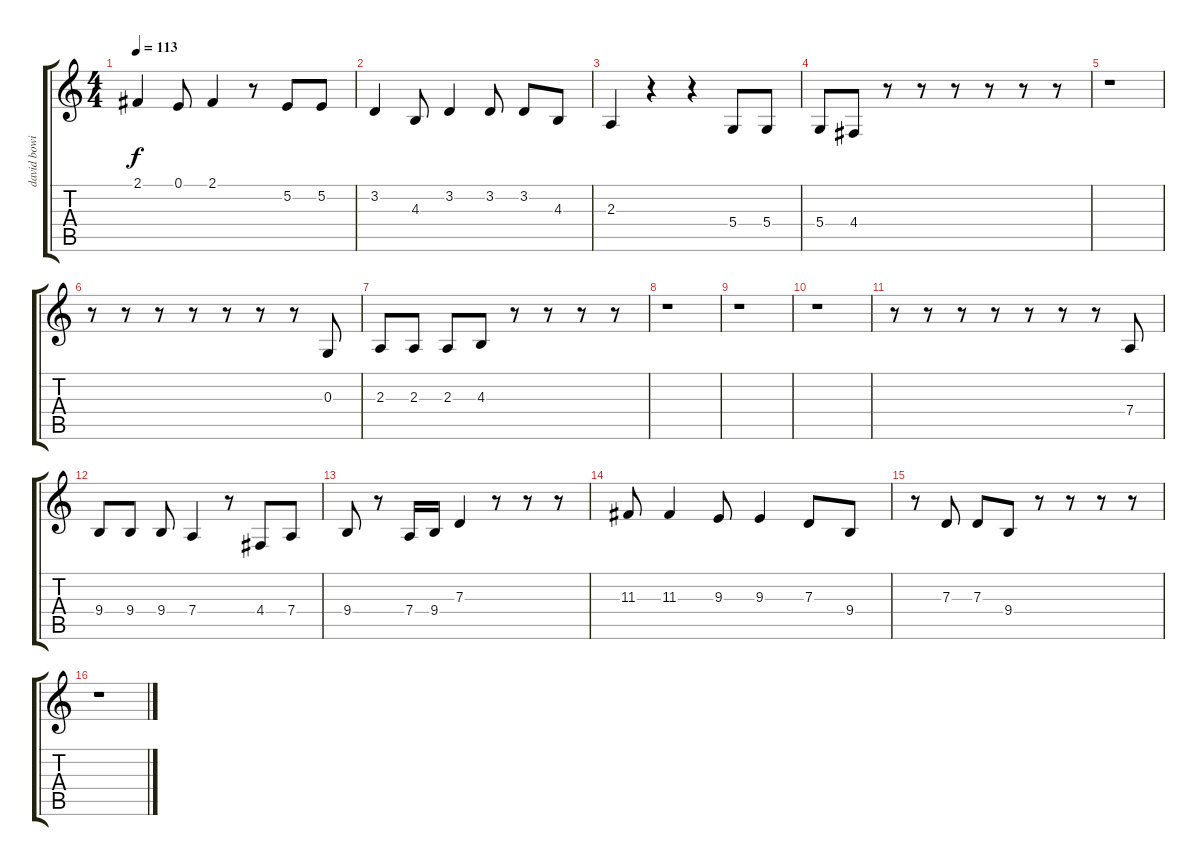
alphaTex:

\track ("david bowie" "david bowi") {instrument trombone}
\staff {score tabs}
\tuning (E4 B3 G3 D3 A2 E2) {hide}
\ts (4 4)
\tempo 113
\clef g2
\ks c
2.1.4{dy f} 0.1.8 2.1.4 r.8 5.2.8 5.2.8 |
3.2.4 4.3.8 3.2.4 3.2.8 3.2.8 4.3.8 |
2.3.4 r.4 r.4 5.4.8 5.4.8 |
5.4.8 4.4.8 r.8 r.8 r.8 r.8 r.8 r.8 |
r.1 |
r.8 r.8 r.8 r.8 r.8 r.8 r.8 0.3.8 |
2.3.8 2.3.8 2.3.8 4.3.8 r.8 r.8 r.8 r.8 |
r.1 |
r.1 |
r.1 |
r.8{volume 13} r.8 r.8 r.8 r.8 r.8 r.8 7.4.8 |
9.4.8 9.4.8 9.4.8 7.4.4 r.8 4.4.8 7.4.8 |
9.4.8 r.8 7.4.16 9.4.16 7.3.4 r.8 r.8 r.8 |
11.3.8 11.3.4 9.3.8 9.3.4 7.3.8 9.4.8 |
r.8 7.3.8 7.3.8 9.4.8 r.8 r.8 r.8 r.8 |
r.1
